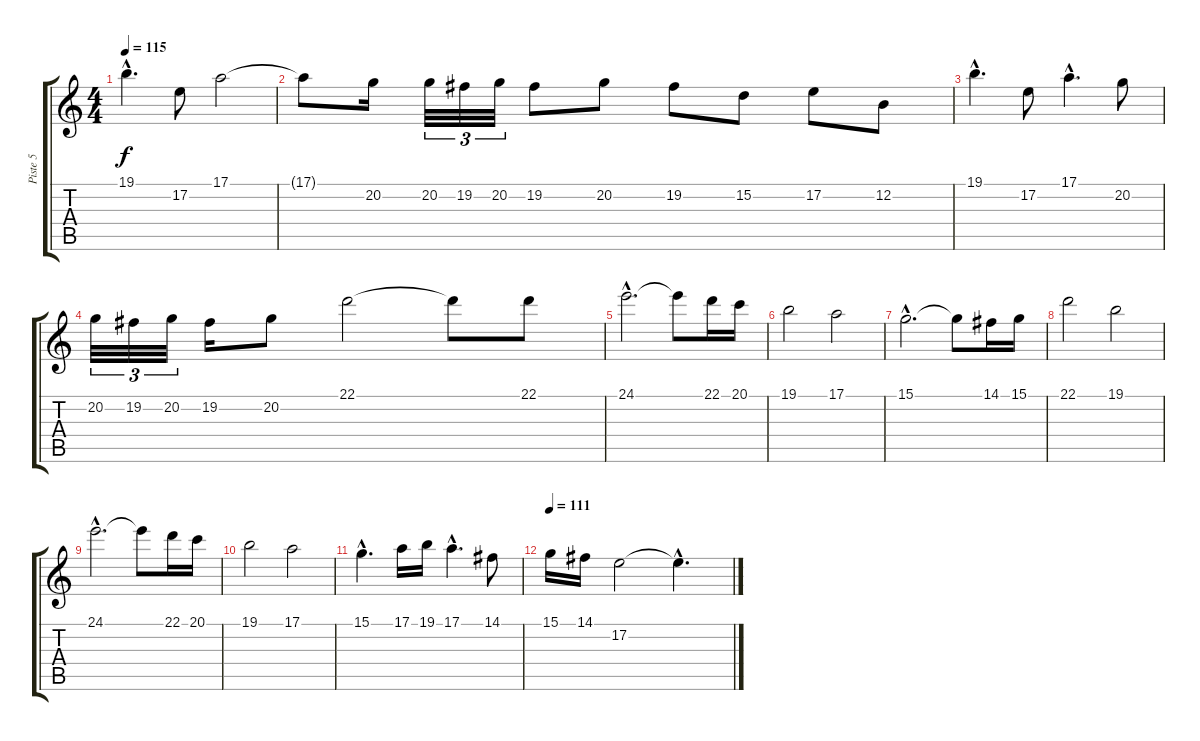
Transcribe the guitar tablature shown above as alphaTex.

\track ("Piste 5" "Piste 5") {instrument ocarina}
\staff {score tabs}
\tuning (E4 B3 G3 D3 A2 E2) {hide}
\ts (4 4)
\tempo 115
\clef g2
\ks c
19.1{hac}.4{d dy f} 17.2.8 17.1.2 |
17.1{t}.8 20.2.16 20.2.32{tu (3 2)} 19.2.32{tu (3 2)} 20.2.32{tu (3 2)} 19.2.8 20.2.8 19.2.8 15.2.8 17.2.8 12.2.8 |
19.1{hac}.4{d} 17.2.8 17.1{hac}.4{d} 20.2.8 |
20.2.32{tu (3 2)} 19.2.32{tu (3 2)} 20.2.32{tu (3 2)} 19.2.16 20.2.8 22.1.2 22.1{t}.8 22.1.8 |
24.1{hac}.2{d} 24.1{t}.8 22.1.16 20.1.16 |
19.1.2 17.1.2 |
15.1{hac}.2{d} 15.1{t}.8 14.1.16 15.1.16 |
22.1.2 19.1.2 |
24.1{hac}.2{d} 24.1{t}.8 22.1.16 20.1.16 |
19.1.2 17.1.2 |
15.1{hac}.4{d} 17.1.16 19.1.16 17.1{hac}.4{d} 14.1.8 |
\tempo 111
15.1.16 14.1.16 17.2.2 17.2{hac t}.4{d}
